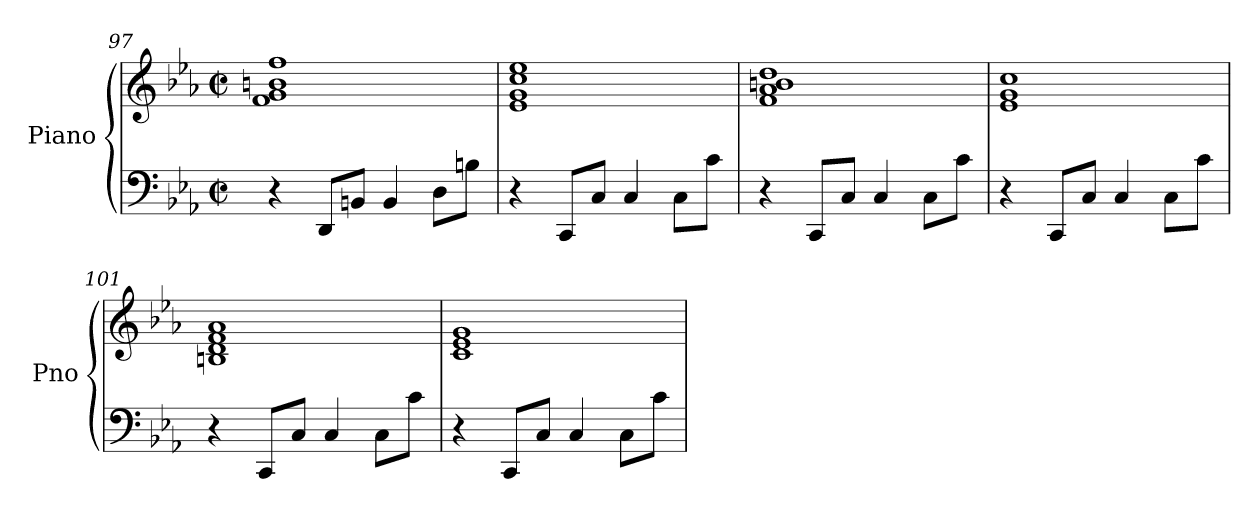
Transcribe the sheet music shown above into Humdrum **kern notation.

**kern	**kern
*part1	*part1
*staff2	*staff1
*I"Piano	*
*I'Pno	*
*clefF4	*clefG2
*k[b-e-a-]	*k[b-e-a-]
*M4/4	*M4/4
*met(c|)	*met(c|)
=97	=97
4r	1f 1g 1bn 1ff
8DD/L	.
8BBn/J	.
4BB/	.
8D\L	.
8Bn\J	.
=98	=98
4r	1e- 1g 1cc 1ee-
8CC/L	.
8C/J	.
4C/	.
8C\L	.
8c\J	.
=99	=99
4r	1f 1a- 1bn 1dd
8CC/L	.
8C/J	.
4C/	.
8C\L	.
8c\J	.
!!LO:LB:g=z
=100	=100
4r	1e- 1g 1cc
8CC/L	.
8C/J	.
4C/	.
8C\L	.
8c\J	.
=101	=101
4r	1Bn 1d 1f 1a-
8CC/L	.
8C/J	.
4C/	.
8C\L	.
8c\J	.
=102	=102
4r	1c 1e- 1g
8CC/L	.
8C/J	.
4C/	.
8C\L	.
8c\J	.
=	=
*-	*-
